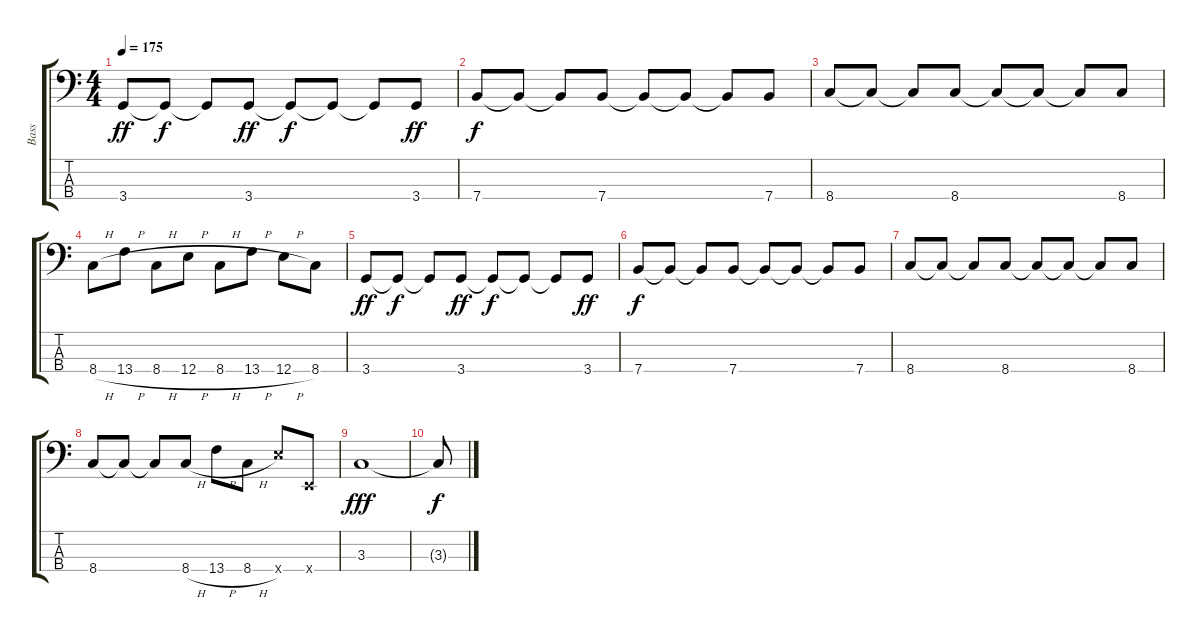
\track ("Bass" "Bass") {instrument electricbassfinger}
\staff {score tabs}
\tuning (G2 D2 A1 E1) {hide}
\ts (4 4)
\tempo 175
\clef f4
\ks c
3.4.8{dy ff} 3.4{t}.8{dy f} 3.4{t}.8 3.4.8{dy ff} 3.4{t}.8{dy f} 3.4{t}.8 3.4{t}.8 3.4.8{dy ff} |
7.4.8{dy f} 7.4{t}.8 7.4{t}.8 7.4.8 7.4{t}.8 7.4{t}.8 7.4{t}.8 7.4.8 |
8.4.8 8.4{t}.8 8.4{t}.8 8.4.8 8.4{t}.8 8.4{t}.8 8.4{t}.8 8.4.8 |
8.4{h}.8 13.4{h}.8 8.4{h}.8 12.4{h}.8 8.4{h}.8 13.4{h}.8 12.4{h}.8 8.4.8 |
3.4.8{dy ff} 3.4{t}.8{dy f} 3.4{t}.8 3.4.8{dy ff} 3.4{t}.8{dy f} 3.4{t}.8 3.4{t}.8 3.4.8{dy ff} |
7.4.8{dy f} 7.4{t}.8 7.4{t}.8 7.4.8 7.4{t}.8 7.4{t}.8 7.4{t}.8 7.4.8 |
8.4.8 8.4{t}.8 8.4{t}.8 8.4.8 8.4{t}.8 8.4{t}.8 8.4{t}.8 8.4.8 |
8.4.8 8.4{t}.8 8.4{t}.8 8.4{h}.8 13.4{h}.8 8.4{h}.8 12.4{x}.8 0.4{x}.8 |
3.3.1{dy fff} |
3.3{t}.8{dy f}
